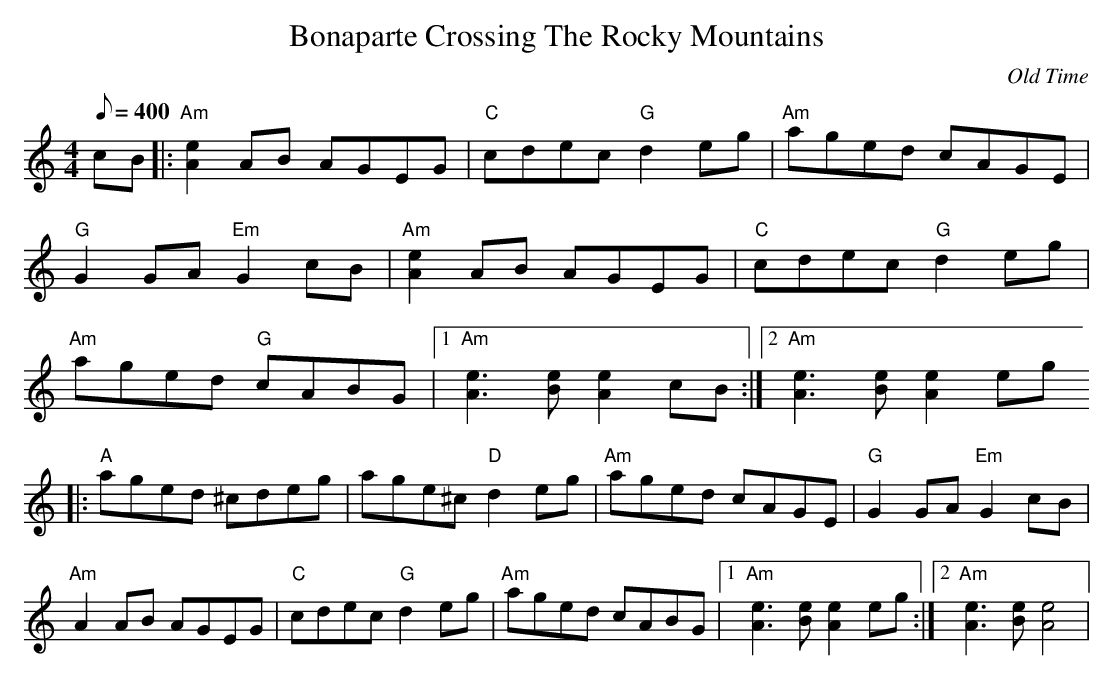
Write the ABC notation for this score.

X:1
T:Bonaparte Crossing The Rocky Mountains
C:Old Time
M:4/4
L:1/8
Q:1/8=400
K:C
cB|:"Am"[e2A2]AB AGEG|"C"cdec "G"d2eg|"Am"aged cAGE|
"G"G2GA "Em"G2cB|"Am"[e2A2]AB AGEG|"C"cdec "G"d2eg|
"Am"aged "G"cABG|1 "Am"[e3A3][eB] [e2A2]cB:|2 "Am"[e3A3][eB] [e2A2]eg
|:"A"aged ^cdeg|age^c "D"d2eg|"Am"aged cAGE|"G"G2GA "Em"G2cB|
"Am"A2AB AGEG|"C"cdec "G"d2eg|\
"Am"aged cABG|1"Am" [e3A3][eB] [e2A2]eg:|2 "Am"[e3A3][eB] [e4A4]|
